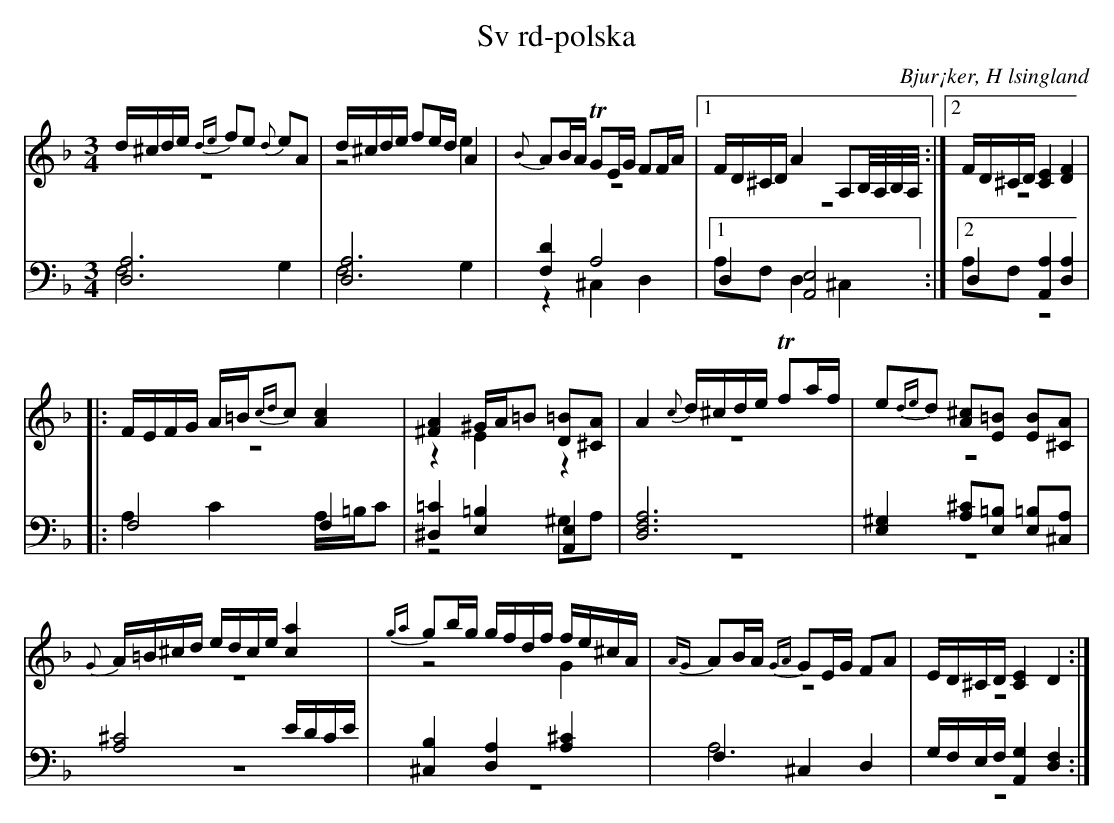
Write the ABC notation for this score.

X:1
T: Sv rd-polska
O: Bjur¡ker, H lsingland
M: 3/4
L: 1/8
K: Dm
V:1
V:2 merge
V:3
V:4 merge
V:1
d/^c/d/e/ {de}fe {d}eA|d/^c/d/e/ fe/d/ A2|{B}AB/A/ TGE/G/ FF/A/|1 F/D/^C/D/ A2 A,B,//A,//B,//A,//:|2 F/D/^C/D/ [C2E2] [D2F2]|
|:F/E/F/G/ A/=B/{cd}c [A2c2]|[^F2A2] ^G/A/=B [D=B][^CA]|A2 {c}d/^c/d/e/ Tfa/f/|e{de}d [A^c][E=B] [EB][^CA]|
{G}A/=B/^c/d/ e/d/c/e/ [c2a2]|{ga}gb/g/ g/f/d/f/ f/e/^c/A/|{AG}AB/A/ {GA}GE/G/ FA|E/D/^C/D/ [C2E2] D2:|
V:2
z6|z4 e2|z6|1 z6:|2 z6|
|:z6|z2 E2 z2|z6|z6|
z6|z4 G2|z6|z6:|
V:3 clef=bass
[D,6A,6]|[D,6A,6]|[F,2D2] A,4|1 D,2 [A,,4E,4]:|2 D,2 [A,,2A,2] [D,2A,2]|
|:F,4 F,2|[^D,2=C2] [E,2=B,2] [A,,2E,2]|[D,6F,6A,6]|[E,2^G,2] [A,^C][E,=B,] [E,=B,][^C,A,]|
[A,4^C4] E/D/C/E/|[^C,2B,2]  [D,2A,2] [A,2^C2]|F,2 ^C,2 D,2|G,/F,/E,/F,/ [A,,2G,2] [D,2F,2]:|
V:4 clef=bass
F,4 G,2|F,4 G,2|z2 ^C,2 D,2|1 A,F, D,2 ^C,2:|2 A,F,  z4|
|:A,2 C2 A,/=B,/C|z4 ^G,A,|z6|z6|
z6|z6|A,6|z6:|
